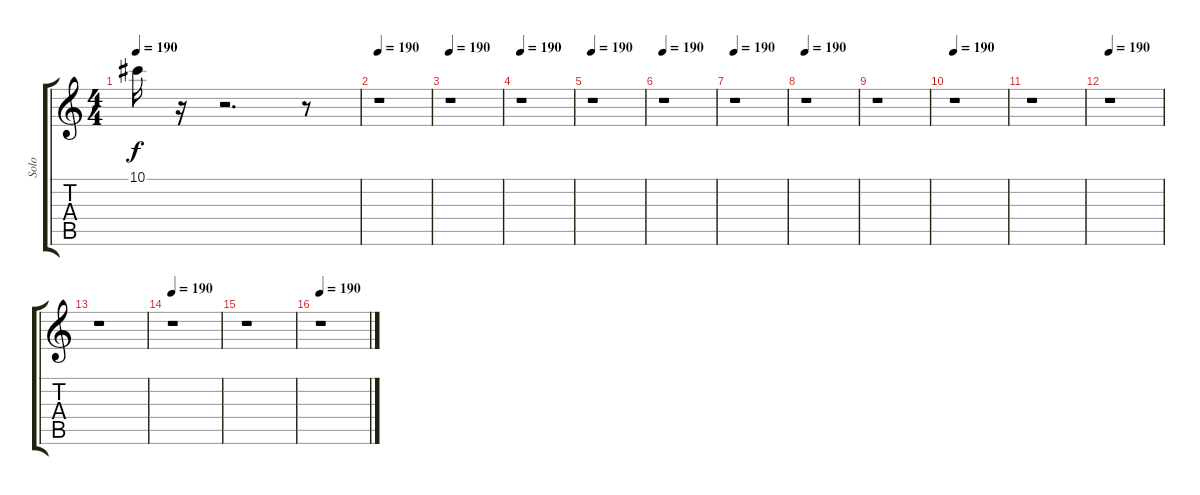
\track ("Solo" "Solo") {instrument distortionguitar}
\staff {score tabs}
\tuning (Eb4 Bb3 Gb3 Db3 Ab2 Eb2) {hide}
\ts (4 4)
\tempo 190
\clef g2
\ks c
10.1{t}.16{dy f balance 16} r.16 r.2{d} r.8 |
\tempo 190
r.1 |
\tempo 190
r.1 |
\tempo 190
r.1 |
\tempo 190
r.1 |
\tempo 190
r.1 |
\tempo 190
r.1 |
\tempo 190
r.1 |
r.1 |
\tempo 190
r.1 |
r.1 |
\tempo 190
r.1 |
r.1 |
\tempo 190
r.1 |
r.1 |
\tempo 190
r.1
